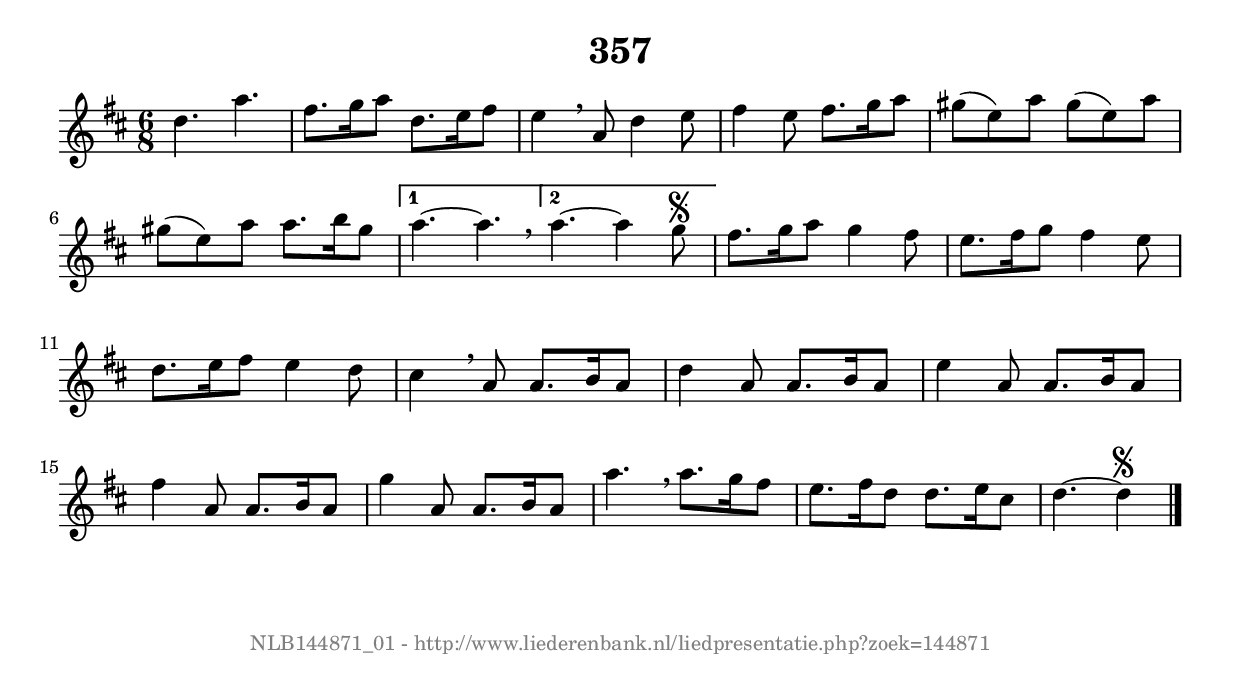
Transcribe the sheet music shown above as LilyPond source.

%
% produced by wce2krn 1.64 (7 June 2014)
%
\version"2.16"
#(append! paper-alist '(("long" . (cons (* 210 mm) (* 2000 mm)))))
#(set-default-paper-size "long")
sb = {\breathe}
mBreak = {\breathe }
bBreak = {\breathe }
x = {\once\override NoteHead #'style = #'cross }
gl=\glissando
itime={\override Staff.TimeSignature #'stencil = ##f }
ficta = {\once\set suggestAccidentals = ##t}
fine = {\once\override Score.RehearsalMark #'self-alignment-X = #1 \mark \markup {\italic{Fine}}}
dc = {\once\override Score.RehearsalMark #'self-alignment-X = #1 \mark \markup {\italic{D.C.}}}
dcf = {\once\override Score.RehearsalMark #'self-alignment-X = #1 \mark \markup {\italic{D.C. al Fine}}}
dcc = {\once\override Score.RehearsalMark #'self-alignment-X = #1 \mark \markup {\italic{D.C. al Coda}}}
ds = {\once\override Score.RehearsalMark #'self-alignment-X = #1 \mark \markup {\italic{D.S.}}}
dsf = {\once\override Score.RehearsalMark #'self-alignment-X = #1 \mark \markup {\italic{D.S. al Fine}}}
dsc = {\once\override Score.RehearsalMark #'self-alignment-X = #1 \mark \markup {\italic{D.S. al Coda}}}
pv = {\set Score.repeatCommands = #'((volta "1"))}
sv = {\set Score.repeatCommands = #'((volta "2"))}
tv = {\set Score.repeatCommands = #'((volta "3"))}
qv = {\set Score.repeatCommands = #'((volta "4"))}
xv = {\set Score.repeatCommands = #'((volta #f))}
\header{ tagline = ""
title = "357"
}
\score {{
\key d \major
\relative g'
{
\set melismaBusyProperties = #'()
\time 6/8
\tempo 4=120
\override Score.MetronomeMark #'transparent = ##t
\override Score.RehearsalMark #'break-visibility = #(vector #t #t #f)
d'4. a'4. fis8. g16 a8 d,8. e16 fis8 e4 \mBreak
a,8 d4 e8 fis4 e8 fis8. g16 a8 gis8( e) a gis( e) a gis( e) a a8. b16 gis8 \pv a4.~ a \bar ":|:" \bBreak
\sv a4.~ a4 g8\segno \xv fis8. g16 a8 g4 fis8 e8. fis16 g8 fis4 e8 d8. e16 fis8 e4 d8 cis4 \mBreak
a8 a8. b16 a8 d4 a8 a8. b16 a8 e'4 a,8 a8. b16 a8 fis'4 a,8 a8. b16 a8 g'4 a,8 a8. b16 a8 a'4. \mBreak
a8. g16 fis8 e8. fis16 d8 d8. e16 cis8 d4.~ d4\segno \bar "|."
 }}
 \midi { }
 \layout {
            indent = 0.0\cm
}
}
\markup { \vspace #0 } \markup { \with-color #grey \fill-line { \center-column { \smaller "NLB144871_01 - http://www.liederenbank.nl/liedpresentatie.php?zoek=144871" } } }
